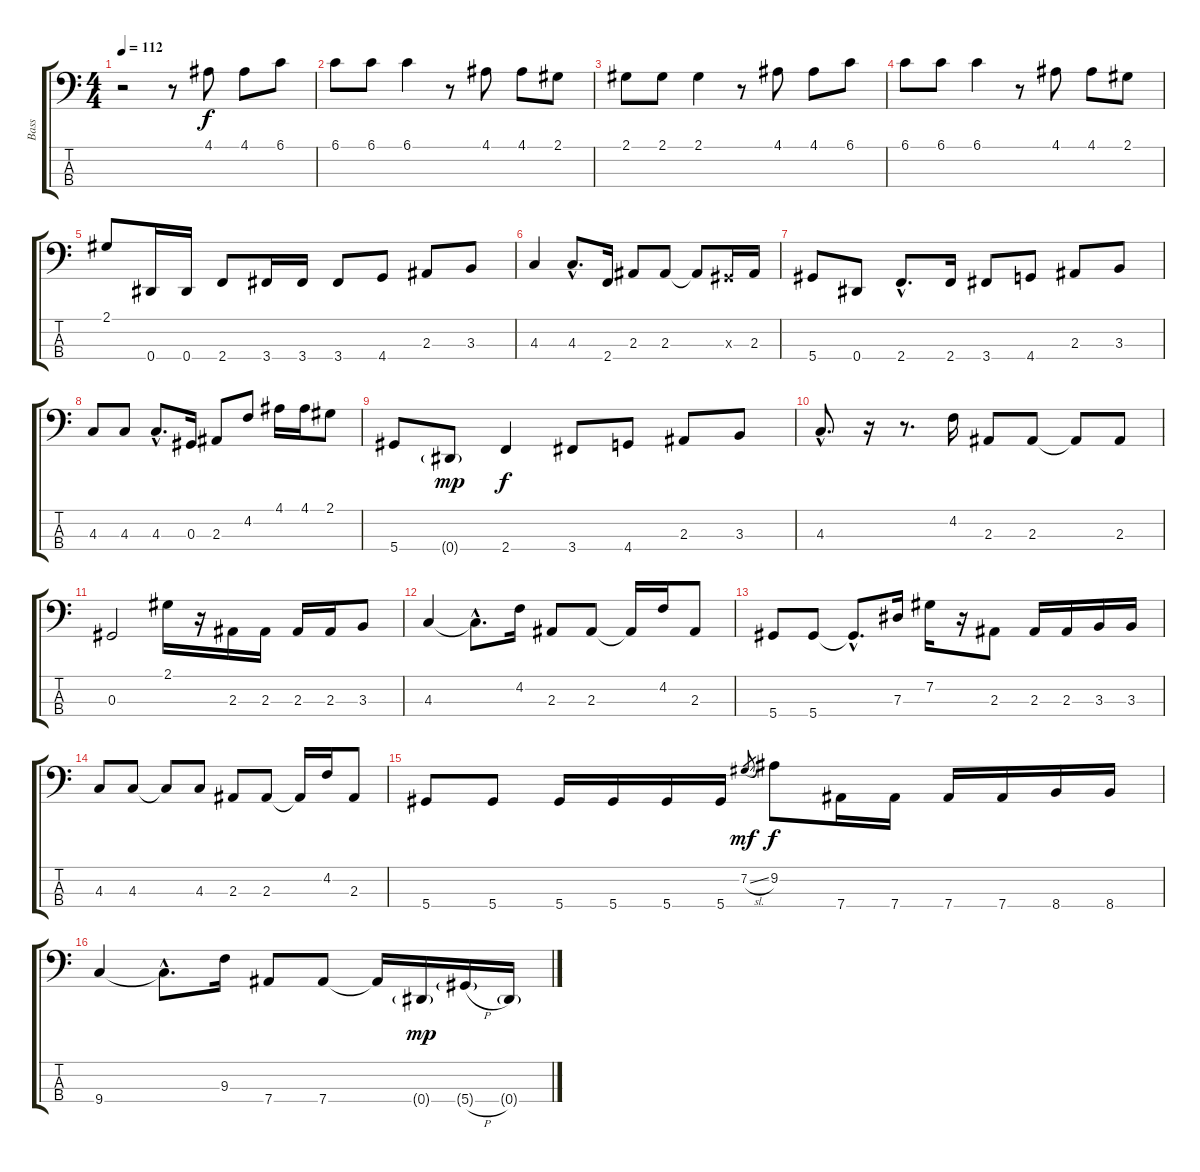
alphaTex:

\track ("Bass" "Bass") {instrument electricbassfinger}
\staff {score tabs}
\tuning (Gb2 Db2 Ab1 Eb1) {hide}
\ts (4 4)
\tempo 112
\clef f4
\ks c
r.2{dy f instrument electricbassfinger} r.8 4.1.8 4.1.8 6.1.8 |
6.1.8 6.1.8 6.1.4 r.8 4.1.8 4.1.8 2.1.8 |
2.1.8 2.1.8 2.1.4 r.8 4.1.8 4.1.8 6.1.8 |
6.1.8 6.1.8 6.1.4 r.8 4.1.8 4.1.8 2.1.8 |
2.1.8 0.4.16 0.4.16 2.4.8 3.4.16 3.4.16 3.4.8 4.4.8 2.3.8 3.3.8 |
4.3.4 4.3{hac}.8{d} 2.4.16 2.3.8 2.3.8 2.3{t}.8 0.3{x}.16 2.3.16 |
5.4.8 0.4.8 2.4{hac}.8{d} 2.4.16 3.4.8 4.4.8 2.3.8 3.3.8 |
4.3.8 4.3.8 4.3{hac}.8{d} 0.3.16 2.3.8 4.2.8 4.1.16 4.1.16 2.1.8 |
5.4.8 0.4{g}.8{dy mp} 2.4.4{dy f} 3.4.8 4.4.8 2.3.8 3.3.8 |
4.3{hac}.8{d} r.16 r.8{d} 4.2.16 2.3.8 2.3.8 2.3{t}.8 2.3.8 |
0.3.2 2.1.16 r.16 2.3.16 2.3.16 2.3.16 2.3.16 3.3.8 |
4.3.4 4.3{hac t}.8{d} 4.2.16 2.3.8 2.3.8 2.3{t}.16 4.2.16 2.3.8 |
5.4.8 5.4.8 5.4{hac t}.8{d} 7.3.16 7.2.16 r.16 2.3.8 2.3.16 2.3.16 3.3.16 3.3.16 |
4.3.8 4.3.8 4.3{t}.8 4.3.8 2.3.8 2.3.8 2.3{t}.16 4.2.16 2.3.8 |
5.4.8 5.4.8 5.4.16 5.4.16 5.4.16 5.4.16 7.2{sl}.8{gr dy mf} 9.2.8{dy f} 7.4.16 7.4.16 7.4.16 7.4.16 8.4.16 8.4.16 |
9.4.4 9.4{hac t}.8{d} 9.3.16 7.4.8 7.4.8 7.4{t}.16 0.4{g}.16{dy mp} 5.4{h g}.16 0.4{g}.16
